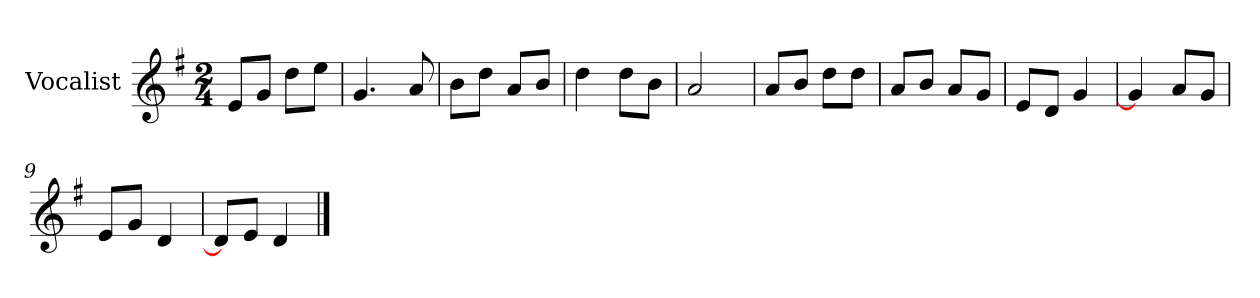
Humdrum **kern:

**kern
*part1
*staff1
*I"Vocalist
*k[f#]
*G:
*M2/4
=
8eL
8gJ
8ddL
8eeJ
=1
4.g
8a
=2
8bL
8ddJ
8aL
8bJ
=3
4dd
8ddL
8bJ
=4
2a
=5
8aL
8bJ
8ddL
8ddJ
=6
8aL
8bJ
8aL
8gJ
=7
8eL
8dJ
4g
=8
4g]
8aL
8gJ
=9
8eL
8gJ
4d
=10
8dL]
8eJ
4d
==
*-
